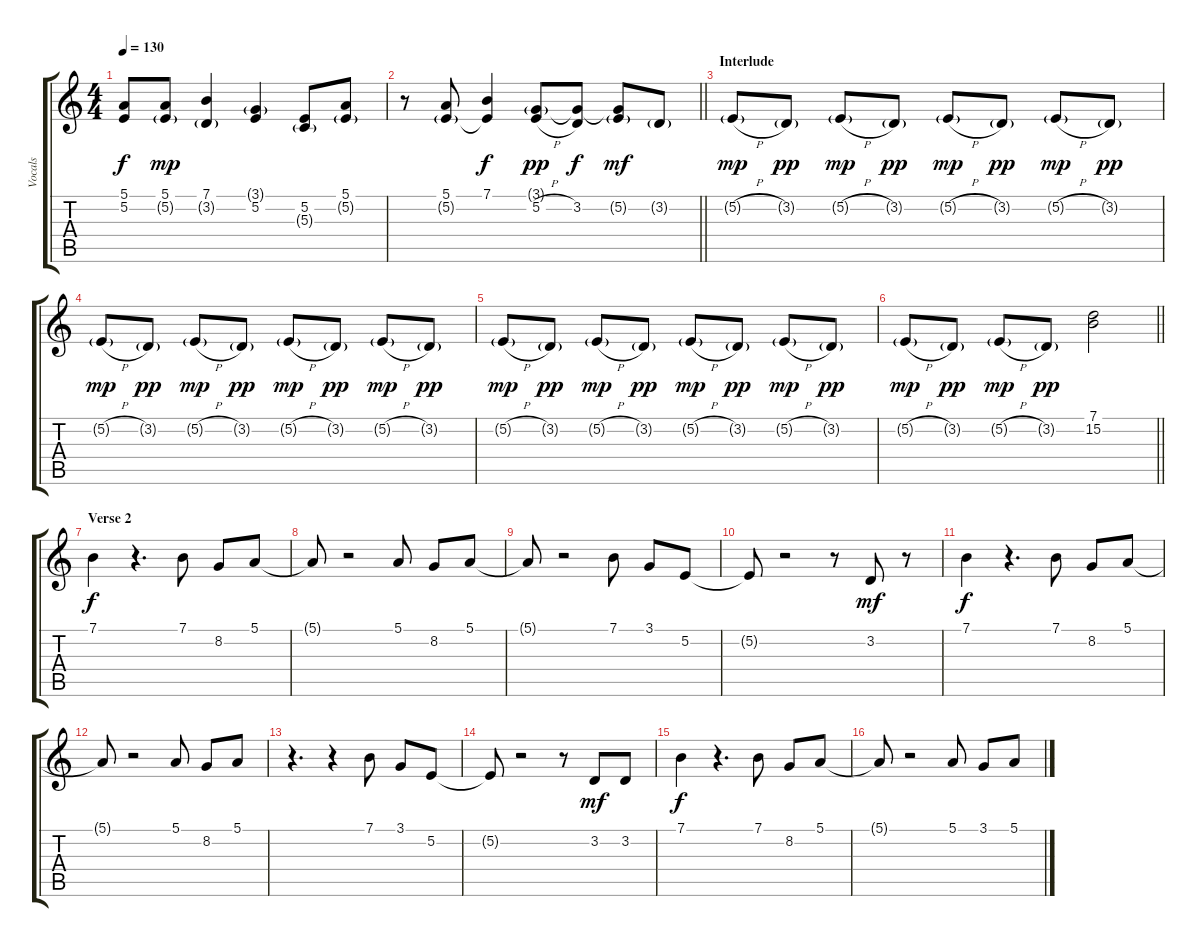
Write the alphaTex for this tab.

\track ("Vocals" "Vocals") {instrument clarinet}
\staff {score tabs}
\tuning (E4 B3 G3 D3 A2 E2) {hide}
\ts (4 4)
\tempo 130
\clef g2
\ks c
(5.1{t} 5.2{t}).8{dy f} (5.1 5.2{g}).8{dy mp} (7.1 3.2{g}).4 (3.1{g} 5.2).4 (5.2 5.3{g}).8 (5.1 5.2{g}).8 |
\barLineRight lightlight
r.8 (5.1 5.2{g}).8 (7.1 5.2{t}).4{dy f} (3.1{g} 5.2{h}).8{dy pp} (3.1{t} 3.2).8{dy f} (3.1{t} 5.2{g}).8{dy mf} 3.2{g}.8 |
\section ("" "Interlude")
5.2{h g}.8{dy mp volume 5} 3.2{g}.8{dy pp} 5.2{h g}.8{dy mp} 3.2{g}.8{dy pp} 5.2{h g}.8{dy mp} 3.2{g}.8{dy pp} 5.2{h g}.8{dy mp} 3.2{g}.8{dy pp} |
5.2{h g}.8{dy mp} 3.2{g}.8{dy pp} 5.2{h g}.8{dy mp} 3.2{g}.8{dy pp} 5.2{h g}.8{dy mp} 3.2{g}.8{dy pp} 5.2{h g}.8{dy mp} 3.2{g}.8{dy pp} |
5.2{h g}.8{dy mp} 3.2{g}.8{dy pp} 5.2{h g}.8{dy mp} 3.2{g}.8{dy pp} 5.2{h g}.8{dy mp} 3.2{g}.8{dy pp} 5.2{h g}.8{dy mp} 3.2{g}.8{dy pp} |
\barLineRight lightlight
5.2{h g}.8{dy mp} 3.2{g}.8{dy pp} 5.2{h g}.8{dy mp} 3.2{g}.8{dy pp volume 1} (7.1 15.2).2{volume 16} |
\section ("" "Verse 2")
7.1.4{dy f volume 13} r.4{d} 7.1.8 8.2.8 5.1.8 |
5.1{t}.8 r.2 5.1.8 8.2.8 5.1.8 |
5.1{t}.8 r.2 7.1.8 3.1.8 5.2.8 |
5.2{t}.8 r.2 r.8 3.2.8{dy mf} r.8 |
7.1.4{dy f} r.4{d} 7.1.8 8.2.8 5.1.8 |
5.1{t}.8 r.2 5.1.8 8.2.8 5.1.8 |
r.4{d} r.4 7.1.8 3.1.8 5.2.8 |
5.2{t}.8 r.2 r.8 3.2.8{dy mf} 3.2.8 |
7.1.4{dy f} r.4{d} 7.1.8 8.2.8 5.1.8 |
5.1{t}.8 r.2 5.1.8 3.1.8 5.1.8
